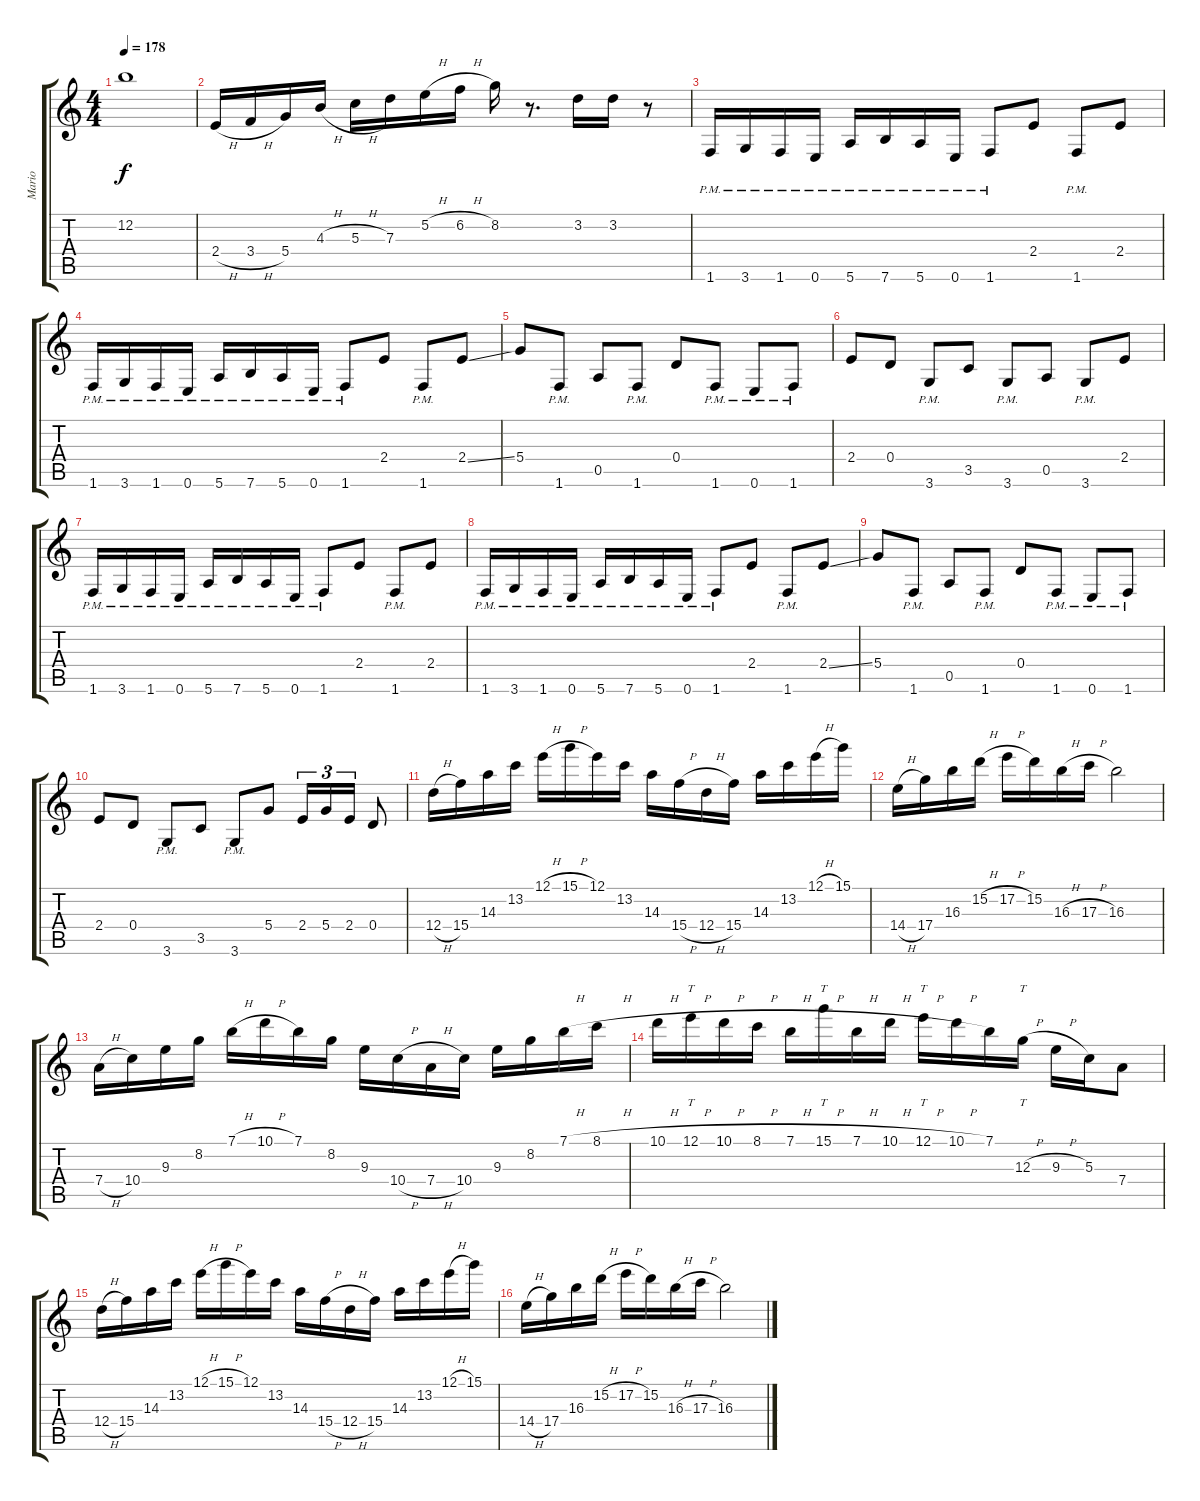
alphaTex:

\track ("Mario" "Mario") {instrument overdrivenguitar}
\staff {score tabs}
\tuning (E4 B3 G3 D3 A2 E2) {hide}
\ts (4 4)
\tempo 178
\clef g2
\ks c
12.2.1{dy f} |
2.4{h}.16 3.4{h}.16 5.4.16 4.3{h}.16 5.3{h}.16 7.3.16 5.2{h}.16 6.2{h}.16 8.2.16 r.8{d} 3.2.16 3.2.16 r.8 |
1.6{pm}.16 3.6{pm}.16 1.6{pm}.16 0.6{pm}.16 5.6{pm}.16 7.6{pm}.16 5.6{pm}.16 0.6{pm}.16 1.6{pm}.8 2.4.8 1.6{pm}.8 2.4.8 |
1.6{pm}.16 3.6{pm}.16 1.6{pm}.16 0.6{pm}.16 5.6{pm}.16 7.6{pm}.16 5.6{pm}.16 0.6{pm}.16 1.6{pm}.8 2.4.8 1.6{pm}.8 2.4{ss}.8 |
5.4.8 1.6{pm}.8 0.5.8 1.6{pm}.8 0.4.8 1.6{pm}.8 0.6{pm}.8 1.6{pm}.8 |
2.4.8 0.4.8 3.6{pm}.8 3.5.8 3.6{pm}.8 0.5.8 3.6{pm}.8 2.4.8 |
1.6{pm}.16 3.6{pm}.16 1.6{pm}.16 0.6{pm}.16 5.6{pm}.16 7.6{pm}.16 5.6{pm}.16 0.6{pm}.16 1.6{pm}.8 2.4.8 1.6{pm}.8 2.4.8 |
1.6{pm}.16 3.6{pm}.16 1.6{pm}.16 0.6{pm}.16 5.6{pm}.16 7.6{pm}.16 5.6{pm}.16 0.6{pm}.16 1.6{pm}.8 2.4.8 1.6{pm}.8 2.4{ss}.8 |
5.4.8 1.6{pm}.8 0.5.8 1.6{pm}.8 0.4.8 1.6{pm}.8 0.6{pm}.8 1.6{pm}.8 |
2.4.8 0.4.8 3.6{pm}.8 3.5.8 3.6{pm}.8 5.4.8 2.4.16{tu (3 2)} 5.4.16{tu (3 2)} 2.4.16{tu (3 2)} 0.4.8 |
12.4{h}.16 15.4.16 14.3.16 13.2.16 12.1{h}.16 15.1{h}.16 12.1.16 13.2.16 14.3.16 15.4{h}.16 12.4{h}.16 15.4.16 14.3.16 13.2.16 12.1{h}.16 15.1.16 |
14.4{h}.16 17.4.16 16.3.16 15.2{h}.16 17.2{h}.16 15.2.16 16.3{h}.16 17.3{h}.16 16.3.2 |
7.4{h}.16 10.4.16 9.3.16 8.2.16 7.1{h}.16 10.1{h}.16 7.1.16 8.2.16 9.3.16 10.4{h}.16 7.4{h}.16 10.4.16 9.3.16 8.2.16 7.1{h}.16 8.1{h}.16 |
10.1{h}.16 12.1{h}.16{tt} 10.1{h}.16 8.1{h}.16 7.1{h}.16 15.1{h}.16{tt} 7.1{h}.16 10.1{h}.16 12.1{h}.16{tt} 10.1{h}.16 7.1.16 12.3{h}.16{tt} 9.3{h}.16 5.3.16 7.4.8 |
12.4{h}.16 15.4.16 14.3.16 13.2.16 12.1{h}.16 15.1{h}.16 12.1.16 13.2.16 14.3.16 15.4{h}.16 12.4{h}.16 15.4.16 14.3.16 13.2.16 12.1{h}.16 15.1.16 |
14.4{h}.16 17.4.16 16.3.16 15.2{h}.16 17.2{h}.16 15.2.16 16.3{h}.16 17.3{h}.16 16.3.2
